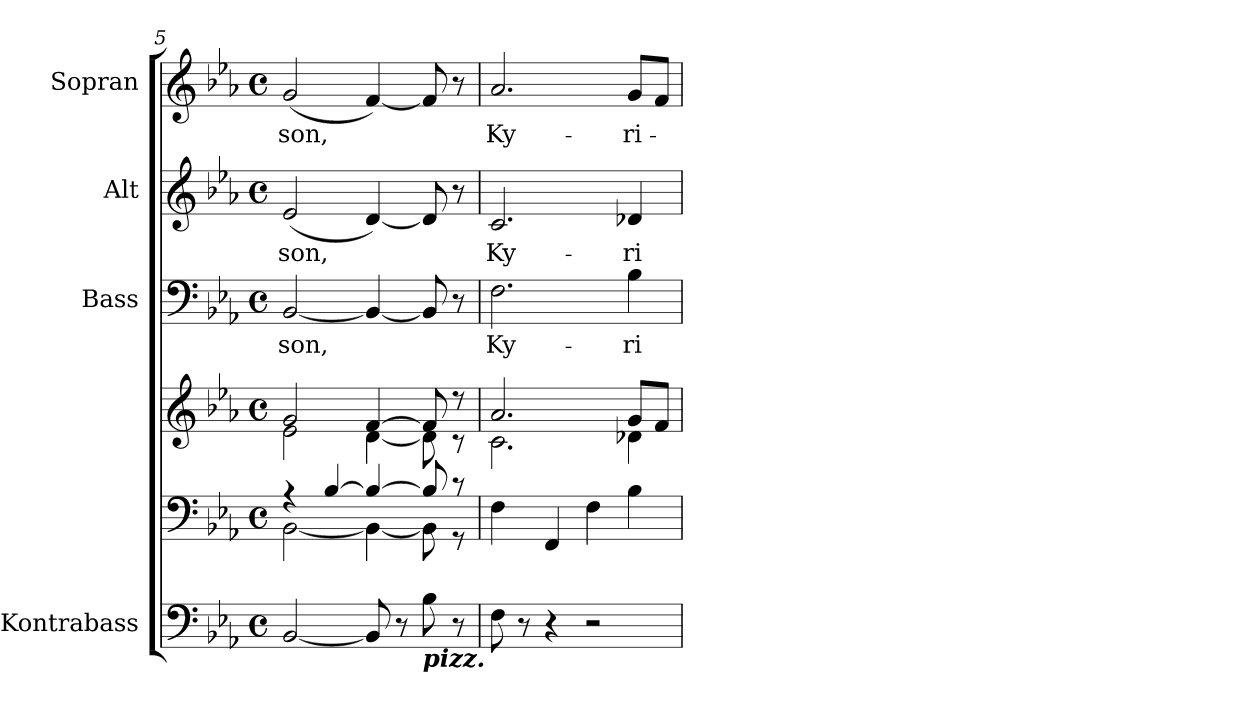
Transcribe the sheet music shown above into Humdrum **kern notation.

**kern	**kern	**kern	**kern	**text	**kern	**text	**kern	**text
*part5	*part4	*part4	*part3	*part3	*part2	*part2	*part1	*part1
*staff6	*staff5	*staff4	*staff3	*staff3	*staff2	*staff2	*staff1	*staff1
*I"Kontrabass	*	*	*I"Bass	*	*I"Alt	*	*I"Sopran	*
*I'Kb.	*	*	*I'B.	*	*I'A.	*	*I'S.	*
*clefF4	*clefF4	*clefG2	*clefF4	*	*clefG2	*	*clefG2	*
*ITrd7c12	*	*	*	*	*	*	*	*
*k[b-e-a-]	*k[b-e-a-]	*k[b-e-a-]	*k[b-e-a-]	*	*k[b-e-a-]	*	*k[b-e-a-]	*
*E-:	*E-:	*E-:	*E-:	*	*E-:	*	*E-:	*
*M4/4	*M4/4	*M4/4	*M4/4	*	*M4/4	*	*M4/4	*
*met(c)	*met(c)	*met(c)	*met(c)	*	*met(c)	*	*met(c)	*
=5	=5	=5	=5	=5	=5	=5	=5	=5
*	*^	*^	*	*	*	*	*	*
!	!	!	!	!	!	!LO:LY:b	!	!LO:LY:b	!	!LO:LY:b
[2BBB-/	4rA	[<2BB-\	2g/	2e-\	[2BB-/	-son,	(<2e-/	-son,	(<2g/	-son,
.	[>4B-/	.	.	.	.	.	.	.	.	.
8BBB-/]	4B-/_	4BB-\_	[>4f/	[<4d\	4BB-/_	.	[4d/)	.	[4f/)	.
8r	.	.	.	.	.	.	.	.	.	.
!LO:TX:b:Bi:t=pizz.	!	!	!	!	!	!	!	!	!	!
8BB-\	8B-/]	8BB-\]	8f/]	8d\]	8BB-/]	.	8d/]	.	8f/]	.
8r	8r	8r	8r	8r	8r	.	8r	.	8r	.
!!LO:LB:g=z
=6	=6	=6	=6	=6	=6	=6	=6	=6	=6	=6
!	!	!	!	!	!	!LO:LY:b	!	!LO:LY:b	!	!LO:LY:b
*	*v	*v	*	*	*	*	*	*	*	*
8FF\	4F\	2.a-/	2.c\	2.F\	Ky-	2.c/	Ky-	2.a-/	Ky-
8r	.	.	.	.	.	.	.	.	.
4r	4FF/	.	.	.	.	.	.	.	.
2r	4F\	.	.	.	.	.	.	.	.
!	!	!	!	!	!LO:LY:b	!	!LO:LY:b	!	!LO:LY:b
.	4B-\	8g/L	4d-X\	4B-\	-ri-	4d-X/	-ri-	8g/L	-ri-
.	.	8f/J	.	.	.	.	.	8f/J	.
*	*	*v	*v	*	*	*	*	*	*
=	=	=	=	=	=	=	=	=
*-	*-	*-	*-	*-	*-	*-	*-	*-
